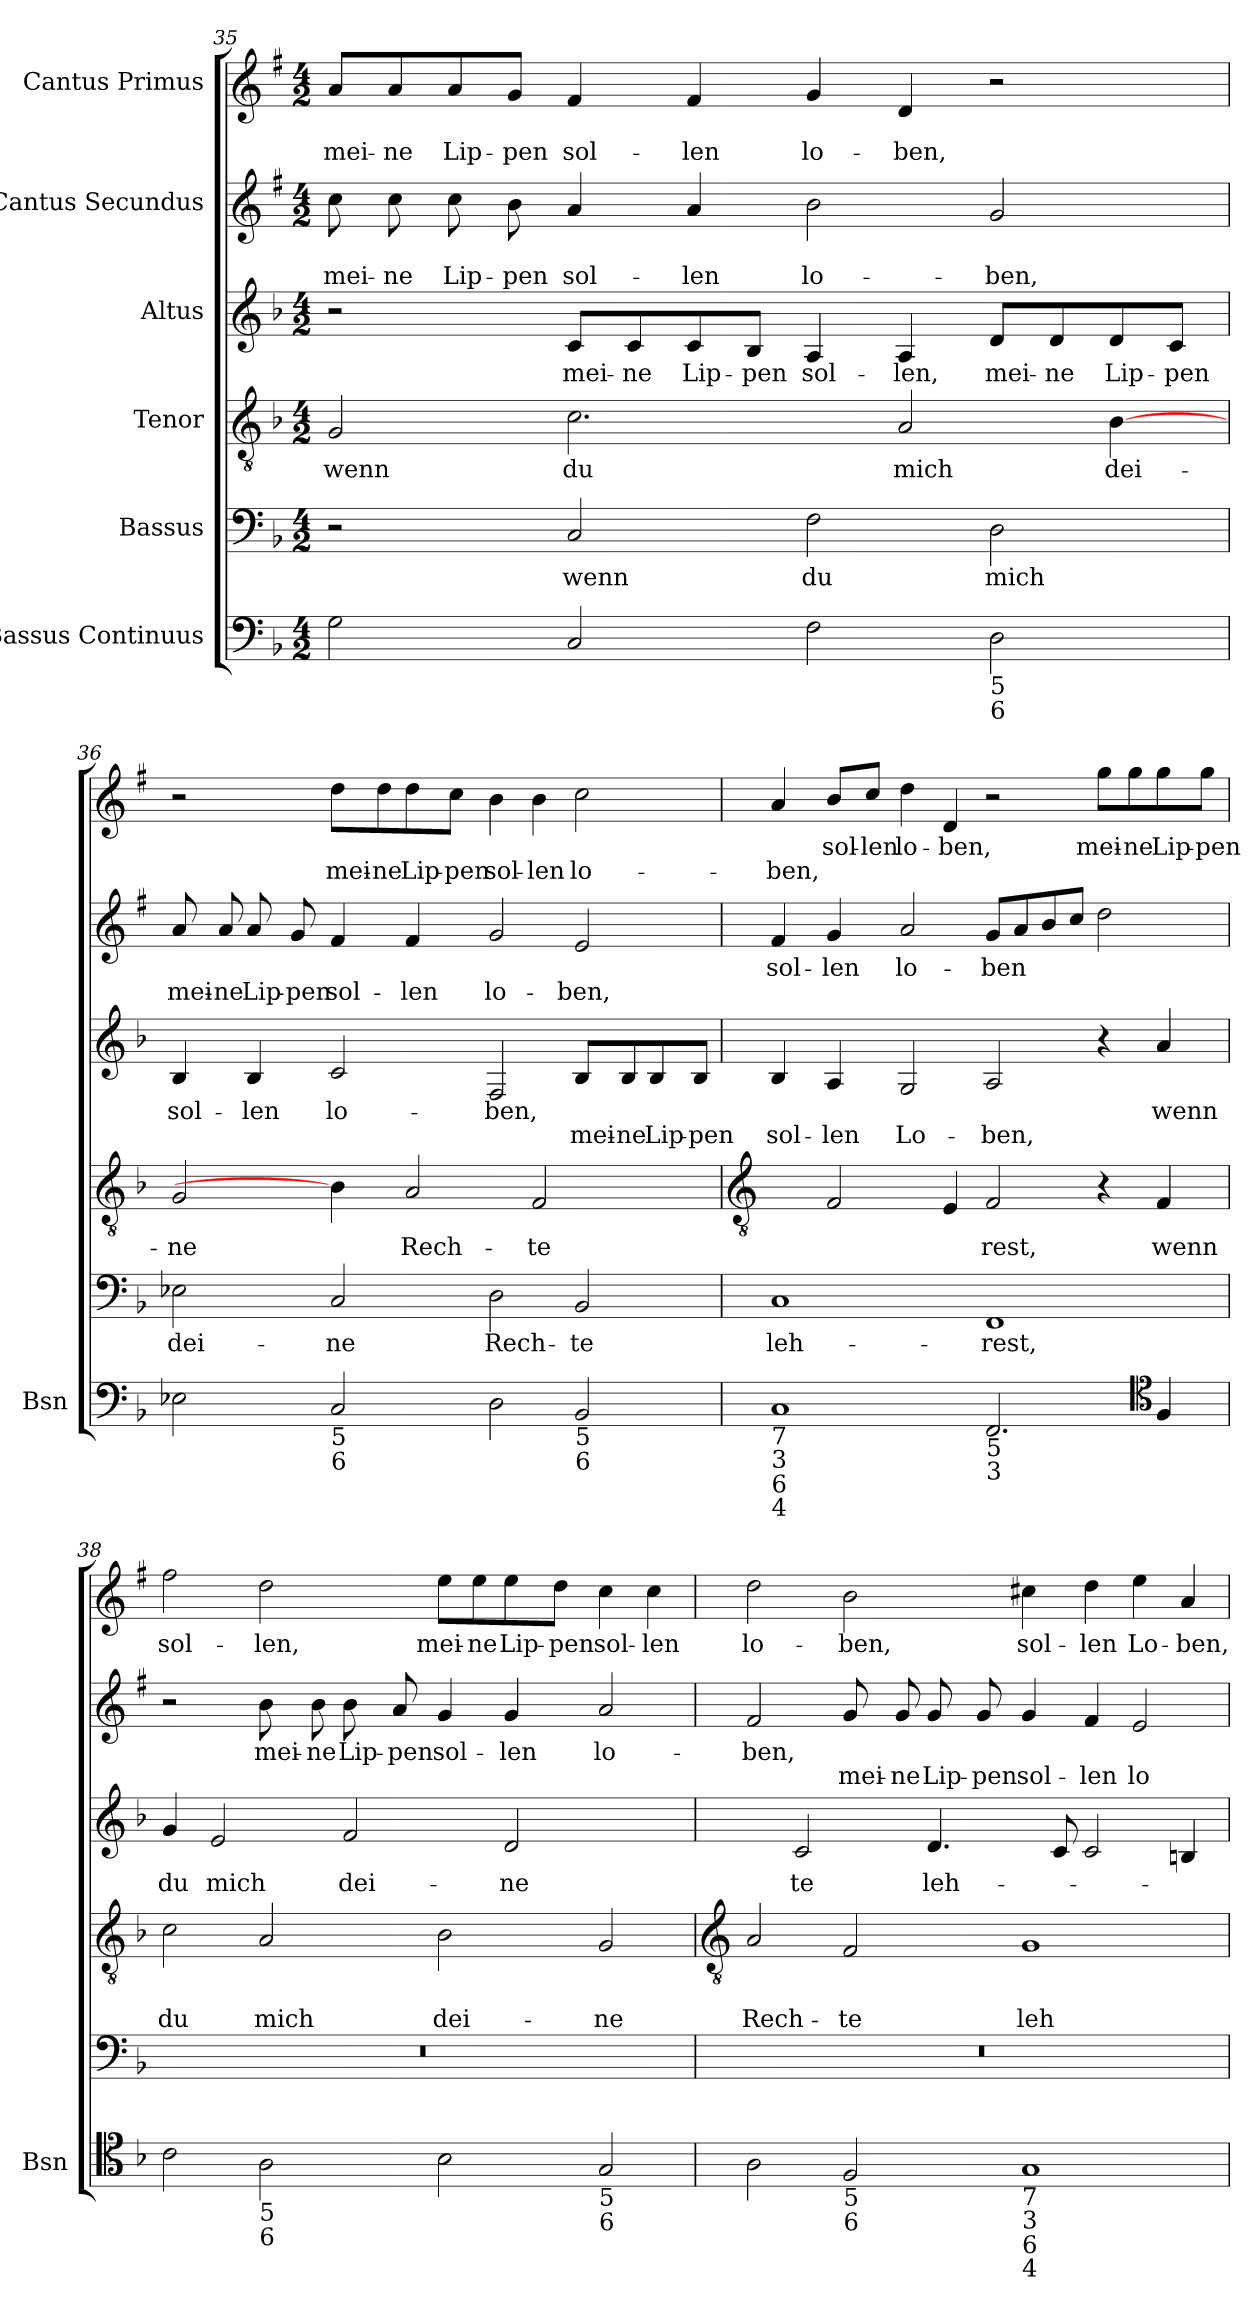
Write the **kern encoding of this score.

**kern	**kern	**text	**kern	**text	**text	**kern	**text	**text	**kern	**text	**text	**kern	**text	**text
*part6	*part5	*part5	*part4	*part4	*part4	*part3	*part3	*part3	*part2	*part2	*part2	*part1	*part1	*part1
*staff6	*staff5	*staff5	*staff4	*staff4	*staff4	*staff3	*staff3	*staff3	*staff2	*staff2	*staff2	*staff1	*staff1	*staff1
*I"Bassus Continuus	*I"Bassus	*	*I"Tenor	*	*	*I"Altus	*	*	*I"Cantus Secundus	*	*	*I"Cantus Primus	*	*
*I'Bsn	*	*	*	*	*	*	*	*	*	*	*	*	*	*
!!LO:LB:g=z
*clefF4	*clefF4	*	*clefGv2	*	*	*clefG2	*	*	*clefG2	*	*	*clefG2	*	*
*	*	*	*	*	*	*	*	*	*ITrd1c2	*	*	*ITrd1c2	*	*
*k[b-]	*k[b-]	*	*k[b-]	*	*	*k[b-]	*	*	*k[b-]	*	*	*k[b-]	*	*
*F:	*F:	*	*F:	*	*	*F:	*	*	*F:	*	*	*F:	*	*
*M4/2	*M4/2	*	*M4/2	*	*	*M4/2	*	*	*M4/2	*	*	*M4/2	*	*
=35	=35	=35	=35	=35	=35	=35	=35	=35	=35	=35	=35	=35	=35	=35
!	!	!	!	!LO:LY:b	!	!	!	!	!	!	!LO:LY:b	!	!	!LO:LY:b
2G	2r	.	2G	wenn	.	2r	.	.	8b-	.	mei-	8g/L	.	mei-
!	!	!	!	!	!	!	!	!	!	!	!LO:LY:b	!	!	!LO:LY:b
.	.	.	.	.	.	.	.	.	8b-	.	-ne	8g/	.	-ne
!	!	!	!	!	!	!	!	!	!	!	!LO:LY:b	!	!	!LO:LY:b
.	.	.	.	.	.	.	.	.	8b-	.	Lip-	8g/	.	Lip-
!	!	!	!	!	!	!	!	!	!	!	!LO:LY:b	!	!	!LO:LY:b
.	.	.	.	.	.	.	.	.	8a	.	-pen	8f/J	.	-pen
!	!	!LO:LY:b	!	!LO:LY:b	!	!	!LO:LY:b	!	!	!	!LO:LY:b	!	!	!LO:LY:b
2C	2C	wenn	2.c	du	.	8c/L	mei-	.	4g	.	sol-	4e	.	sol-
!	!	!	!	!	!	!	!LO:LY:b	!	!	!	!	!	!	!
.	.	.	.	.	.	8c/	-ne	.	.	.	.	.	.	.
!	!	!	!	!	!	!	!LO:LY:b	!	!	!	!LO:LY:b	!	!	!LO:LY:b
.	.	.	.	.	.	8c/	Lip-	.	4g	.	-len	4e	.	-len
!	!	!	!	!	!	!	!LO:LY:b	!	!	!	!	!	!	!
.	.	.	.	.	.	8B-/J	-pen	.	.	.	.	.	.	.
!	!	!LO:LY:b	!	!	!	!	!LO:LY:b	!	!	!	!LO:LY:b	!	!	!LO:LY:b
2F	2F	du	.	.	.	4A	sol-	.	2a	.	lo-	4f	.	lo-
!	!	!	!	!LO:LY:b	!	!	!LO:LY:b	!	!	!	!	!	!	!LO:LY:b
.	.	.	2A	mich	.	4A	-len,	.	.	.	.	4c	.	-ben,
!LO:TX:b:t=5	!	!	!	!	!	!	!	!	!	!	!	!	!	!
!LO:TX:b:t=6	!	!	!	!	!	!	!	!	!	!	!	!	!	!
!	!	!LO:LY:b	!	!	!	!	!LO:LY:b	!	!	!	!LO:LY:b	!	!	!
2D	2D	mich	.	.	.	8d/L	mei-	.	2f	.	-ben,	2r	.	.
!	!	!	!	!	!	!	!LO:LY:b	!	!	!	!	!	!	!
.	.	.	.	.	.	8d/	-ne	.	.	.	.	.	.	.
!	!	!	!	!LO:LY:b	!	!	!LO:LY:b	!	!	!	!	!	!	!
.	.	.	[4B-	dei-	.	8d/	Lip-	.	.	.	.	.	.	.
!	!	!	!	!	!	!	!LO:LY:b	!	!	!	!	!	!	!
.	.	.	.	.	.	8c/J	-pen	.	.	.	.	.	.	.
=36	=36	=36	=36	=36	=36	=36	=36	=36	=36	=36	=36	=36	=36	=36
!	!	!LO:LY:b	!	!LO:LY:b	!	!	!LO:LY:b	!	!	!	!LO:LY:b	!	!	!
2E-X	2E-X	dei-	2G	-ne	.	4B-	sol-	.	8g	.	mei-	2r	.	.
!	!	!	!	!	!	!	!	!	!	!	!LO:LY:b	!	!	!
.	.	.	.	.	.	.	.	.	8g	.	-ne	.	.	.
!	!	!	!	!	!	!	!LO:LY:b	!	!	!	!LO:LY:b	!	!	!
.	.	.	.	.	.	4B-	-len	.	8g	.	Lip-	.	.	.
!	!	!	!	!	!	!	!	!	!	!	!LO:LY:b	!	!	!
.	.	.	.	.	.	.	.	.	8f	.	-pen	.	.	.
!LO:TX:b:t=5	!	!	!	!	!	!	!	!	!	!	!	!	!	!
!LO:TX:b:t=6	!	!	!	!	!	!	!	!	!	!	!	!	!	!
!	!	!LO:LY:b	!	!	!	!	!LO:LY:b	!	!	!	!LO:LY:b	!	!	!LO:LY:b
2C	2C	-ne	4B-]	.	.	2c	lo-	.	4e	.	sol-	8cc\L	.	mei-
!	!	!	!	!	!	!	!	!	!	!	!	!	!	!LO:LY:b
.	.	.	.	.	.	.	.	.	.	.	.	8cc\	.	-ne
!	!	!	!	!LO:LY:b	!	!	!	!	!	!	!LO:LY:b	!	!	!LO:LY:b
.	.	.	2A	Rech-	.	.	.	.	4e	.	-len	8cc\	.	Lip-
!	!	!	!	!	!	!	!	!	!	!	!	!	!	!LO:LY:b
.	.	.	.	.	.	.	.	.	.	.	.	8b-\J	.	-pen
!	!	!LO:LY:b	!	!	!	!	!LO:LY:b	!	!	!	!LO:LY:b	!	!	!LO:LY:b
2D	2D	Rech-	.	.	.	2F	-ben,	.	2f	.	lo-	4a	.	sol-
!	!	!	!	!LO:LY:b	!	!	!	!	!	!	!	!	!	!LO:LY:b
.	.	.	2F	-te	.	.	.	.	.	.	.	4a	.	-len
!LO:TX:b:t=5	!	!	!	!	!	!	!	!	!	!	!	!	!	!
!LO:TX:b:t=6	!	!	!	!	!	!	!	!	!	!	!	!	!	!
!	!	!LO:LY:b	!	!	!	!	!	!LO:LY:b	!	!	!LO:LY:b	!	!	!LO:LY:b
2BB-	2BB-	-te	.	.	.	8B-/L	.	mei-	2d	.	-ben,	2b-	.	lo-
!	!	!	!	!	!	!	!	!LO:LY:b	!	!	!	!	!	!
.	.	.	.	.	.	8B-/	.	-ne	.	.	.	.	.	.
!	!	!	!	!LO:LY:b	!	!	!	!LO:LY:b	!	!	!	!	!	!
.	.	.	[4Gyy	leh-	.	8B-/	.	Lip-	.	.	.	.	.	.
!	!	!	!	!	!	!	!	!LO:LY:b	!	!	!	!	!	!
.	.	.	.	.	.	8B-/J	.	-pen	.	.	.	.	.	.
!!LO:LB:g=z
=37	=37	=37	=37	=37	=37	=37	=37	=37	=37	=37	=37	=37	=37	=37
*	*	*	*clefGv2	*	*	*	*	*	*	*	*	*	*	*
!LO:TX:b:t=7\n3	!	!	!	!	!	!	!	!	!	!	!	!	!	!
!LO:TX:b:t=6\n4	!	!	!	!	!	!	!	!	!	!	!	!	!	!
!	!	!LO:LY:b	!	!	!	!	!	!LO:LY:b	!	!LO:LY:b	!	!	!	!LO:LY:b
1C	1C	leh-	8G/Lyy]	.	.	4B-	.	sol-	4e	sol-	.	4g	.	-ben,
.	.	.	8F/J	.	.	.	.	.	.	.	.	.	.	.
!	!	!	!	!	!	!	!	!LO:LY:b	!	!LO:LY:b	!	!	!LO:LY:b	!
.	.	.	2F	.	.	4A	.	-len	4f	-len	.	8a/L	sol-	.
!	!	!	!	!	!	!	!	!	!	!	!	!	!LO:LY:b	!
.	.	.	.	.	.	.	.	.	.	.	.	8b-/J	-len	.
!	!	!	!	!	!	!	!	!LO:LY:b	!	!LO:LY:b	!	!	!LO:LY:b	!
.	.	.	.	.	.	2G	.	Lo-	2g	lo-	.	4cc	lo-	.
!	!	!	!	!	!	!	!	!	!	!	!	!	!LO:LY:b	!
.	.	.	4E	.	.	.	.	.	.	.	.	4c	-ben,	.
!LO:TX:b:t=5\n3	!	!	!	!	!	!	!	!	!	!	!	!	!	!
!	!	!LO:LY:b	!	!LO:LY:b	!	!	!	!LO:LY:b	!	!LO:LY:b	!	!	!	!
2.FF	1FF	-rest,	2F	-rest,	.	2A	.	-ben,	8fL	-ben	.	2r	.	.
.	.	.	.	.	.	.	.	.	8g	.	.	.	.	.
.	.	.	.	.	.	.	.	.	8a	.	.	.	.	.
.	.	.	.	.	.	.	.	.	8b-J	.	.	.	.	.
!	!	!	!	!	!	!	!	!	!	!	!	!	!LO:LY:b	!
.	.	.	4r	.	.	4r	.	.	2cc	.	.	8ff\L	mei-	.
!	!	!	!	!	!	!	!	!	!	!	!	!	!LO:LY:b	!
.	.	.	.	.	.	.	.	.	.	.	.	8ff\	-ne	.
*clefC4	*	*	*	*	*	*	*	*	*	*	*	*	*	*
!	!	!	!	!LO:LY:b	!	!	!LO:LY:b	!	!	!	!	!	!LO:LY:b	!
4F	.	.	4F	wenn	.	4a	wenn	.	.	.	.	8ff\	Lip-	.
!	!	!	!	!	!	!	!	!	!	!	!	!	!LO:LY:b	!
.	.	.	.	.	.	.	.	.	.	.	.	8ff\J	-pen	.
=38	=38	=38	=38	=38	=38	=38	=38	=38	=38	=38	=38	=38	=38	=38
!	!	!	!	!	!LO:LY:b	!	!LO:LY:b	!	!	!	!	!	!LO:LY:b	!
2c	0r	.	2c	.	du	4g	du	.	2r	.	.	2ee	sol-	.
!	!	!	!	!	!	!	!LO:LY:b	!	!	!	!	!	!	!
.	.	.	.	.	.	2e	mich	.	.	.	.	.	.	.
!LO:TX:b:t=5	!	!	!	!	!	!	!	!	!	!	!	!	!	!
!LO:TX:b:t=6	!	!	!	!	!	!	!	!	!	!	!	!	!	!
!	!	!	!	!	!LO:LY:b	!	!	!	!	!LO:LY:b	!	!	!LO:LY:b	!
2A	.	.	2A	.	mich	.	.	.	8a	mei-	.	2cc	-len,	.
!	!	!	!	!	!	!	!	!	!	!LO:LY:b	!	!	!	!
.	.	.	.	.	.	.	.	.	8a	-ne	.	.	.	.
!	!	!	!	!	!	!	!LO:LY:b	!	!	!LO:LY:b	!	!	!	!
.	.	.	.	.	.	2f	dei-	.	8a	Lip-	.	.	.	.
!	!	!	!	!	!	!	!	!	!	!LO:LY:b	!	!	!	!
.	.	.	.	.	.	.	.	.	8g	-pen	.	.	.	.
!	!	!	!	!	!LO:LY:b	!	!	!	!	!LO:LY:b	!	!	!LO:LY:b	!
2B-	.	.	2B-	.	dei-	.	.	.	4f	sol-	.	8dd\L	mei-	.
!	!	!	!	!	!	!	!	!	!	!	!	!	!LO:LY:b	!
.	.	.	.	.	.	.	.	.	.	.	.	8dd\	-ne	.
!	!	!	!	!	!	!	!LO:LY:b	!	!	!LO:LY:b	!	!	!LO:LY:b	!
.	.	.	.	.	.	2d	-ne	.	4f	-len	.	8dd\	Lip-	.
!	!	!	!	!	!	!	!	!	!	!	!	!	!LO:LY:b	!
.	.	.	.	.	.	.	.	.	.	.	.	8cc\J	-pen	.
!LO:TX:b:t=5	!	!	!	!	!	!	!	!	!	!	!	!	!	!
!LO:TX:b:t=6	!	!	!	!	!	!	!	!	!	!	!	!	!	!
!	!	!	!	!	!LO:LY:b	!	!	!	!	!LO:LY:b	!	!	!LO:LY:b	!
2G	.	.	2G	.	-ne	.	.	.	2g	lo-	.	4b-	sol-	.
!	!	!	!	!	!	!	!LO:LY:b	!	!	!	!	!	!LO:LY:b	!
.	.	.	.	.	.	[4eyy	Rech-	.	.	.	.	4b-	-len	.
!!LO:LB:g=z
=39	=39	=39	=39	=39	=39	=39	=39	=39	=39	=39	=39	=39	=39	=39
*	*	*	*clefGv2	*	*	*	*	*	*	*	*	*	*	*
!	!	!	!	!	!LO:LY:b	!	!	!	!	!LO:LY:b	!	!	!LO:LY:b	!
2A	0r	.	2A	.	Rech-	4eyy]	.	.	2e	-ben,	.	2cc	lo-	.
!	!	!	!	!	!	!	!LO:LY:b	!	!	!	!	!	!	!
.	.	.	.	.	.	2c	-te	.	.	.	.	.	.	.
!LO:TX:b:t=5	!	!	!	!	!	!	!	!	!	!	!	!	!	!
!LO:TX:b:t=6	!	!	!	!	!	!	!	!	!	!	!	!	!	!
!	!	!	!	!	!LO:LY:b	!	!	!	!	!	!LO:LY:b	!	!LO:LY:b	!
2F	.	.	2F	.	-te	.	.	.	8f	.	mei-	2a	-ben,	.
!	!	!	!	!	!	!	!	!	!	!	!LO:LY:b	!	!	!
.	.	.	.	.	.	.	.	.	8f	.	-ne	.	.	.
!	!	!	!	!	!	!	!LO:LY:b	!	!	!	!LO:LY:b	!	!	!
.	.	.	.	.	.	4.d	leh-	.	8f	.	Lip-	.	.	.
!	!	!	!	!	!	!	!	!	!	!	!LO:LY:b	!	!	!
.	.	.	.	.	.	.	.	.	8f	.	-pen	.	.	.
!LO:TX:b:t=7\n3	!	!	!	!	!	!	!	!	!	!	!	!	!	!
!LO:TX:b:t=6\n4	!	!	!	!	!	!	!	!	!	!	!	!	!	!
!	!	!	!	!	!LO:LY:b	!	!	!	!	!	!LO:LY:b	!	!LO:LY:b	!
1G	.	.	1G	.	leh-	.	.	.	4f	.	sol-	4bn	sol-	.
.	.	.	.	.	.	8c	.	.	.	.	.	.	.	.
!	!	!	!	!	!	!	!	!	!	!	!LO:LY:b	!	!LO:LY:b	!
.	.	.	.	.	.	2c	.	.	4e	.	-len	4cc	-len	.
!	!	!	!	!	!	!	!	!	!	!	!LO:LY:b	!	!LO:LY:b	!
.	.	.	.	.	.	.	.	.	2d	.	lo-	4dd	Lo-	.
!	!	!	!	!	!	!	!	!	!	!	!	!	!LO:LY:b	!
.	.	.	.	.	.	4Bn	.	.	.	.	.	4g	-ben,	.
=	=	=	=	=	=	=	=	=	=	=	=	=	=	=
*-	*-	*-	*-	*-	*-	*-	*-	*-	*-	*-	*-	*-	*-	*-
